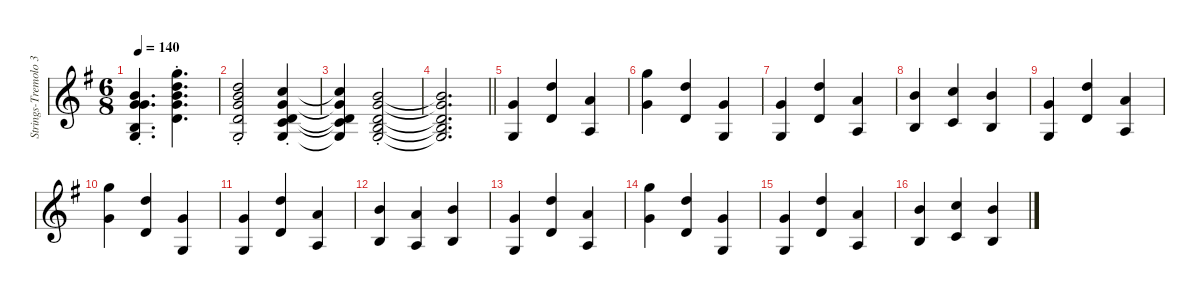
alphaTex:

\defaultSystemsLayout 8
\hideDynamics
\bracketExtendMode groupsimilarinstruments
\firstSystemTrackNameMode fullname
\otherSystemsTrackNameOrientation horizontal
\track ("Strings-Tremolo 3" "vln.") {defaultSystemsLayout 8 instrument tremolostrings}
\staff {score}
\tuning (E4 B3 G3 D3 A2 E2)
\ts (6 8)
\beaming (8 3 3)
\tempo 140
\clef g2
\ks g
(7.1{st acc forcenatural} 8.2{st acc forcenatural} 12.3{acc forcenatural} 9.4{st acc forcenatural} 10.5{st acc forcenatural}).4{d dy f instrument tremolostrings beam Up} (15.1{st acc forcenatural} 15.2{st acc forcenatural} 16.3{st acc forcenatural} 17.4{st acc forcenatural} 17.5{st acc forcenatural}).4{d beam Down} |
(10.1{st acc forcenatural} 12.2{st acc forcenatural} 12.3{st acc forcenatural} 12.4{st acc forcenatural} 10.5{st acc forcenatural}).2{beam Up} (8.1{st acc forcenatural} 8.2{st acc forcenatural} 7.3{st acc forcenatural} 10.4{st acc forcenatural} 10.5{st acc forcenatural}).4{beam Up} |
(8.1{t acc forcenatural} 8.2{t acc forcenatural} 7.3{t acc forcenatural} 10.4{t acc forcenatural} 10.5{t acc forcenatural}).4{beam Up} (7.1{st acc forcenatural} 8.2{st acc forcenatural} 7.3{st acc forcenatural} 9.4{st acc forcenatural} 10.5{st acc forcenatural}).2{dy mf beam Up} |
\barLineRight lightlight
(7.1{t acc forcenatural} 8.2{t acc forcenatural} 7.3{t acc forcenatural} 9.4{t acc forcenatural} 10.5{t acc forcenatural}).2{d dy f beam Up} |
(12.3{acc forcenatural} 10.5{acc forcenatural}).4{dy mp beam Up} (15.2{acc forcenatural} 12.4{acc forcenatural}).4{beam Up} (14.3{acc forcenatural} 12.5{acc forcenatural}).4{beam Up} |
(15.1{acc forcenatural} 12.3{acc forcenatural}).4{beam Down} (15.2{acc forcenatural} 12.4{acc forcenatural}).4{beam Up} (12.3{acc forcenatural} 10.5{acc forcenatural}).4{beam Up} |
(12.3{acc forcenatural} 10.5{acc forcenatural}).4{beam Up} (15.2{acc forcenatural} 12.4{acc forcenatural}).4{beam Up} (14.3{acc forcenatural} 12.5{acc forcenatural}).4{beam Up} |
(12.2{acc forcenatural} 9.4{acc forcenatural}).4{beam Up} (13.2{acc forcenatural} 10.4{acc forcenatural}).4{beam Up} (12.2{acc forcenatural} 9.4{acc forcenatural}).4{beam Up} |
(12.3{acc forcenatural} 10.5{acc forcenatural}).4{beam Up} (15.2{acc forcenatural} 12.4{acc forcenatural}).4{beam Up} (14.3{acc forcenatural} 12.5{acc forcenatural}).4{beam Up} |
(15.1{acc forcenatural} 12.3{acc forcenatural}).4{beam Down} (15.2{acc forcenatural} 12.4{acc forcenatural}).4{beam Up} (12.3{acc forcenatural} 10.5{acc forcenatural}).4{beam Up} |
(12.3{acc forcenatural} 10.5{acc forcenatural}).4{beam Up} (15.2{acc forcenatural} 12.4{acc forcenatural}).4{beam Up} (14.3{acc forcenatural} 12.5{acc forcenatural}).4{beam Up} |
(12.2{acc forcenatural} 9.4{acc forcenatural}).4{beam Up} (10.2{acc forcenatural} 7.4{acc forcenatural}).4{beam Up} (12.2{acc forcenatural} 9.4{acc forcenatural}).4{beam Up} |
(12.3{acc forcenatural} 10.5{acc forcenatural}).4{beam Up} (15.2{acc forcenatural} 12.4{acc forcenatural}).4{beam Up} (14.3{acc forcenatural} 12.5{acc forcenatural}).4{beam Up} |
(15.1{acc forcenatural} 12.3{acc forcenatural}).4{beam Down} (15.2{acc forcenatural} 12.4{acc forcenatural}).4{beam Up} (12.3{acc forcenatural} 10.5{acc forcenatural}).4{beam Up} |
(12.3{acc forcenatural} 10.5{acc forcenatural}).4{beam Up} (15.2{acc forcenatural} 12.4{acc forcenatural}).4{beam Up} (14.3{acc forcenatural} 12.5{acc forcenatural}).4{beam Up} |
(12.2{acc forcenatural} 9.4{acc forcenatural}).4{beam Up} (13.2{acc forcenatural} 10.4{acc forcenatural}).4{beam Up} (12.2{acc forcenatural} 9.4{acc forcenatural}).4{beam Up}
